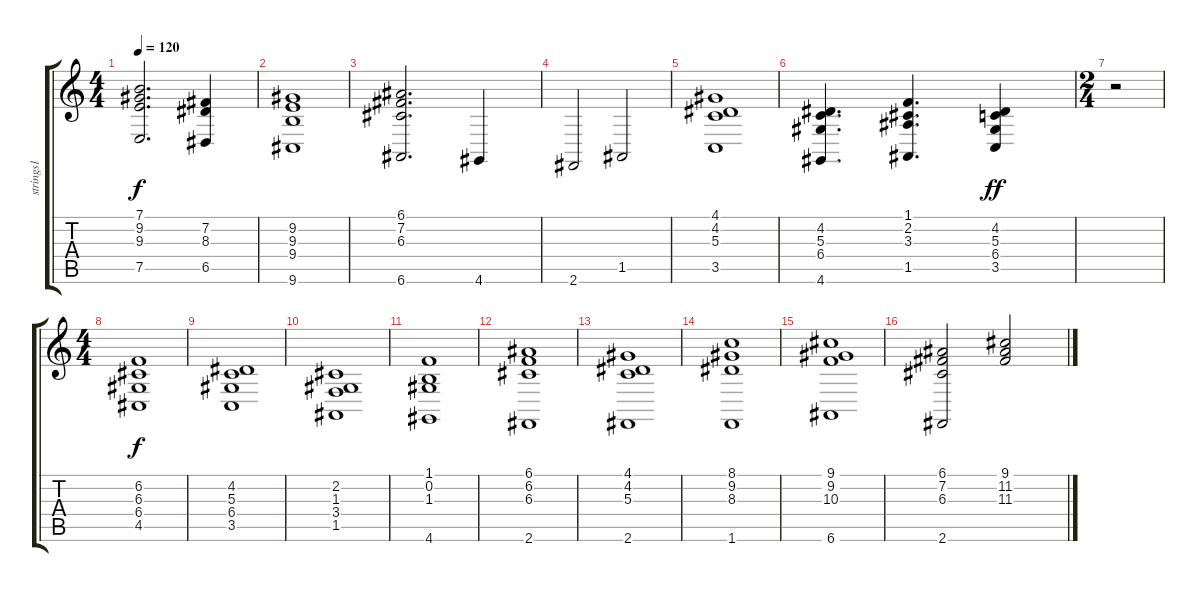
\track ("strings1" "strings1") {instrument synthstrings1}
\staff {score tabs}
\tuning (E4 B3 G3 D3 A2 E2) {hide}
\ts (4 4)
\tempo 120
\clef g2
\ks c
(7.1 9.2 9.3 7.5).2{d dy f} (7.2 8.3 6.5).4 |
(9.2 9.3 9.4 9.6).1 |
(6.1 7.2 6.3 6.6).2{d} 4.6.4 |
2.6.2 1.5.2 |
(4.1 4.2 5.3 3.5).1 |
(4.2 5.3 6.4 4.6).4{d} (1.1 2.2 3.3 1.5).4{d} (4.2 5.3 6.4 3.5).4{dy ff} |
\ts (2 4)
r.2 |
\ts (4 4)
(6.2 6.3 6.4 4.5).1{dy f} |
(4.2 5.3 6.4 3.5).1 |
(2.2 1.3 3.4 1.5).1 |
(1.1 0.2 1.3 4.6).1 |
(6.1 6.2 6.3 2.6).1 |
(4.1 4.2 5.3 2.6).1 |
(8.1 9.2 8.3 1.6).1 |
(9.1 9.2 10.3 6.6).1 |
(6.1 7.2 6.3 2.6).2 (9.1 11.2 11.3).2
